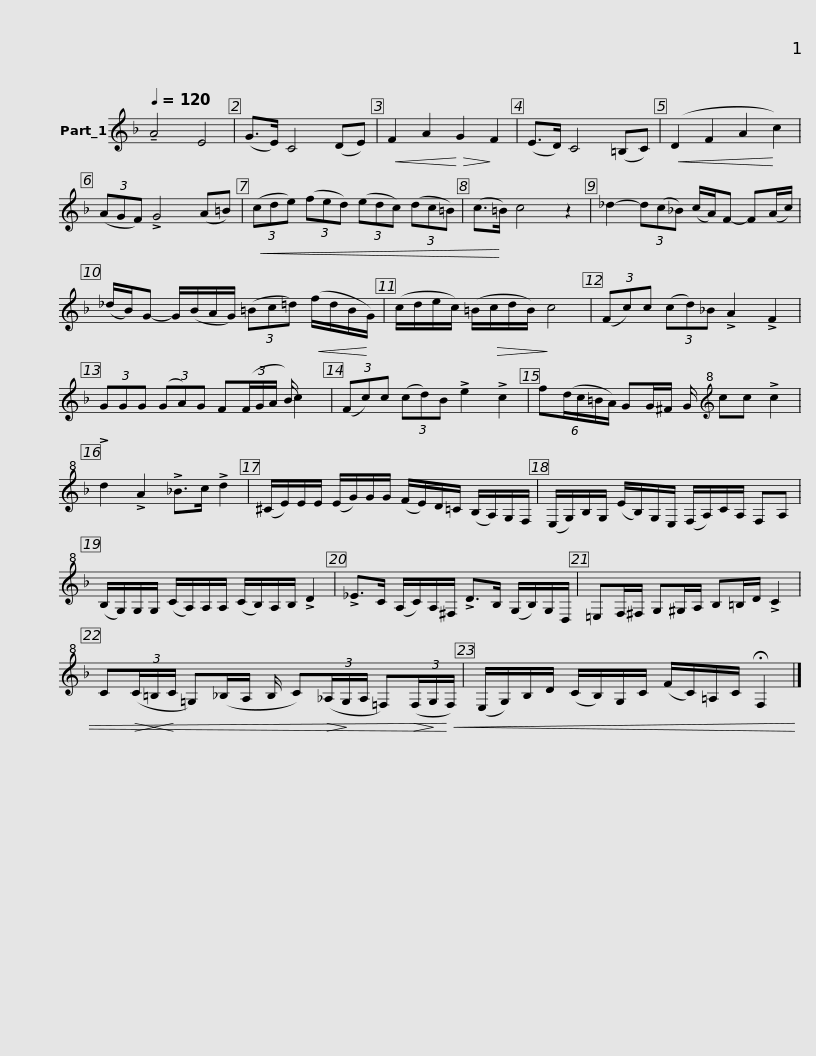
X:1
%%score ( 1 2 )
L:1/8
Q:1/4=120
M:none
I:linebreak $
K:F
V:1 treble
V:2 treble
V:1
 !tenuto!A4 E4 | (G>E) C4 (DE) |!<(! F2- A2!<)!!>(! G2!>)! F2 | (E>D) C4 (=B,C) |!<(! (D2 F2 A2!<)! c2) | %5
 (3(AGF) !>!G4 (A=B) |$!<(! (3(cde) (3(fed) (3(edc) (3(dc=B) | (c>!<)!=B) c4 z2 | _d2- (3d(c_B) (c/A/)F- F(A/c/) |$ (_d/B/)G- G/(B/A/G/) (3(=Bc=d)!<(! (f/d/B/!<)!G/) | %10
 (c/d/e/c/) (=B/!>(!c/d/B/)!>)! c4 | (3(Fc)c (3(cd)_B !>!A2 !>!F2 |$ (3GGG (3(GA)G F(3(F/G/A/ B/) x3/2 | (3(Fc)c (3(cd)B !>!e2 !>!c2 | (6:4:5f(d/c/=B/A/) GG/^F/ G/[K:treble+8] cc !>!c2 | %15
 !>!d2 !>!A2 !>!_B>c !>!d2 |$ (^C/E/)E/E/ (E/G/)G/G/ (F/E/)D/=C/ (B,/A,/)G,/F,/ | (E,/G,/)B,/G,/ (E/B,/)G,/E,/ (F,/A,/)C/A,/ F,A, | (B,/G,/)G,/G,/ (C/A,/)A,/A,/ (C/B,/)A,/B,/ !>!D2 |$ !>!_E>C (A,/C/)A,/^F,/ !>!D>B, (G,/B,/)G,/D,/ | %20
 =E,F,/^F,/ G,^G,/A,/ B,=B,/D/ !>!C2 |$ C!>(!(3(C/!>)!!<(!=B,/!<)!C/ =G,)(_B,/A,/ B,/ C)!>(!(3(_A,/!>)!G,/A,/ =F,)!>(!(3(F,/!>)!G,/!<)!!<(!F,/) | (E,/G,/)B,/D/ (C/B,/)G,/C/ (F/C/)=A,/C/ !fermata!F,2 |] %23
V:2
 x8 | x8 | x8 | x8 | x8 | %5
 x8 |$ x8 | x8 | x8 |$ x8 | %10
 x8 | x8 |$ x6 c2 | x8 | x9/2[K:treble+8] x4 | %15
 x8 |$ x8 | x8 | x8 |$ x8 | %20
 x8 |$ x17/2 | x8 |] %23
